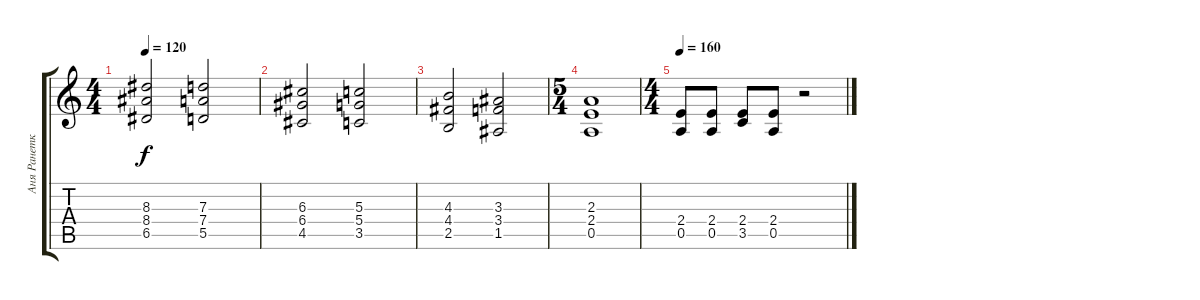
\track ("Аня Ранетка" "Аня Ранетк") {instrument overdrivenguitar}
\staff {score tabs}
\tuning (E4 B3 G3 D3 A2 E2) {hide}
\ts (4 4)
\tempo 120
\clef g2
\ks c
(8.3 8.4 6.5).2{dy f} (7.3 7.4 5.5).2 |
(6.3 6.4 4.5).2 (5.3 5.4 3.5).2 |
(4.3 4.4 2.5).2 (3.3 3.4 1.5).2 |
\ts (5 4)
(2.3 2.4 0.5).1{instrument overdrivenguitar} |
\ts (4 4)
\tempo 160
(2.4 0.5).8{instrument overdrivenguitar} (2.4 0.5).8 (2.4 3.5).8 (2.4 0.5).8 r.2
